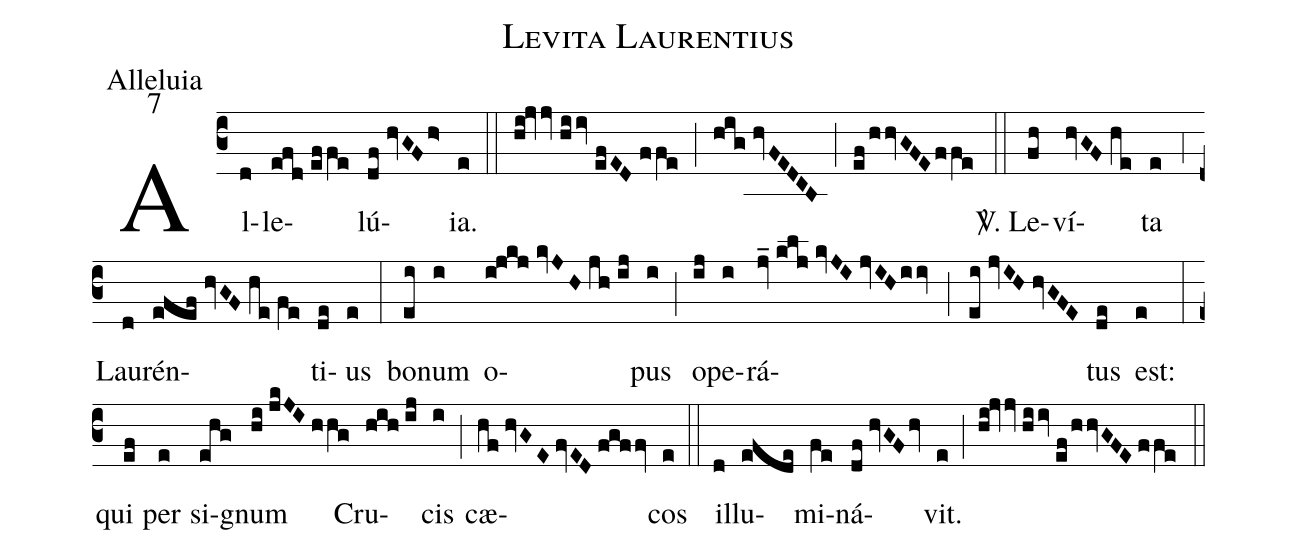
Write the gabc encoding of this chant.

name:Levita Laurentius;
office-part:Alleluia;
mode:7;
%%
(c3) Al(d)le(efd//effe)lú(df//hvGFh>)ia.(e) (::)
(hi!jvv//hiiv//efED//ffe) (;) (hig//hvFEDCB) (;) (ef/hhvGFE/ffe) (::)

<sp>V/</sp>. Le(fh)ví(hvGF//he)ta(e) (,4) Lau(d)rén(efef//hvGF//he//fe)ti(de)us(e) (:)
bo(ei)num(i) o(i!jkj//kvJH//jh//ij)pus(i) (;) o(ij)pe(i)rá(jv_//klj//kvJI//jvIH/iiv;ei//jvIH//hvGFE)tus(de) est:(e) (:)
qui(ef) per(e) si(ehg)gnum(hi//jkJI//hhg) Cru(hih//ij)cis(i) (;) cæ(hf//hvGE//fvED//fgffv)cos(e) (::)
il(d)lu(efde)mi(fe)ná(df//hvGF/hv)vit.(e) (;) (hi!jvv//hiiv//ef/hhvGFE//ffe) (::)
